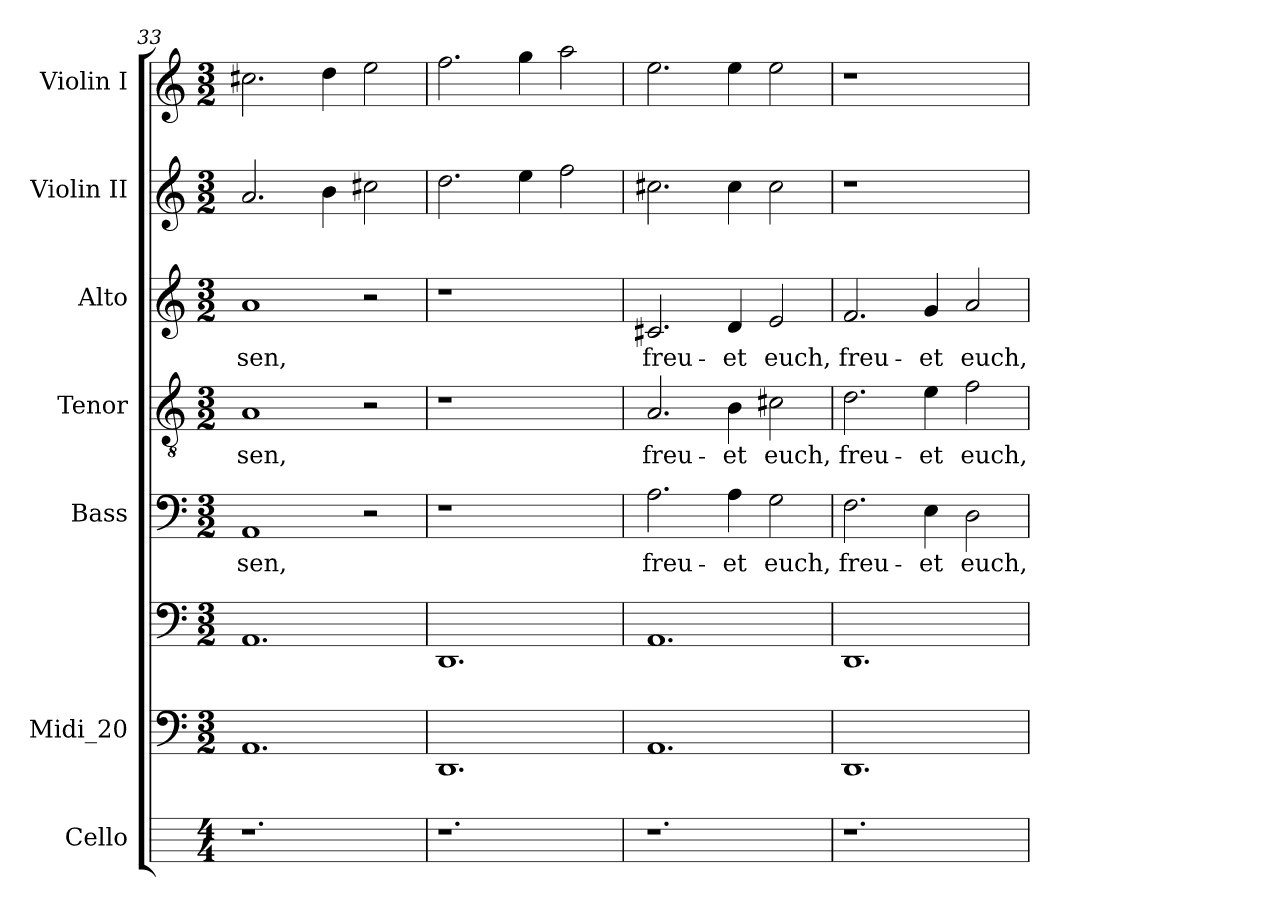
**kern	**kern	**kern	**kern	**text	**kern	**text	**kern	**text	**kern	**kern
*part7	*part6	*part6	*part5	*part5	*part4	*part4	*part3	*part3	*part2	*part1
*staff8	*staff7	*staff6	*staff5	*staff5	*staff4	*staff4	*staff3	*staff3	*staff2	*staff1
*I"Cello	*I"Midi_20	*	*I"Bass	*	*I"Tenor	*	*I"Alto	*	*I"Violin II	*I"Violin I
*	*	*	*I'B	*	*I'T	*	*I'A	*	*I'Vn II	*I'Vn I
*	*	*clefF4	*clefF4	*	*clefGv2	*	*clefG2	*	*clefG2	*clefG2
*	*k[]	*k[]	*k[]	*	*k[]	*	*k[]	*	*k[]	*k[]
*	*C:	*C:	*C:	*	*C:	*	*C:	*	*C:	*C:
*M4/4	*M3/2	*M3/2	*M3/2	*	*M3/2	*	*M3/2	*	*M3/2	*M3/2
=33	=33	=33	=33	=33	=33	=33	=33	=33	=33	=33
!	!	!	!	!LO:LY:b	!	!LO:LY:b	!	!LO:LY:b	!	!
1.r	1.AA	1.AA	1AA	sen,	1A	-sen,	1a	sen,	2.a	2.cc#X
.	.	.	.	.	.	.	.	.	4b	4dd
.	.	.	2r	.	2r	.	2r	.	2cc#X	2ee
=34	=34	=34	=34	=34	=34	=34	=34	=34	=34	=34
!	!	!	!LO:N:vis=1	!	!LO:N:vis=1	!	!LO:N:vis=1	!	!	!
1.r	1.DD	1.DD	1.r	.	1.r	.	1.r	.	2.dd	2.ff
.	.	.	.	.	.	.	.	.	4ee	4gg
.	.	.	.	.	.	.	.	.	2ff	2aa
=35	=35	=35	=35	=35	=35	=35	=35	=35	=35	=35
!	!	!	!	!LO:LY:b	!	!LO:LY:b	!	!LO:LY:b	!	!
1.r	1.AA	1.AA	2.A	freu-	2.A	freu-	2.c#X	freu-	2.cc#X	2.ee
!	!	!	!	!LO:LY:b	!	!LO:LY:b	!	!LO:LY:b	!	!
.	.	.	4A	-et	4B	-et	4d	-et	4cc#	4ee
!	!	!	!	!LO:LY:b	!	!LO:LY:b	!	!LO:LY:b	!	!
.	.	.	2G	euch,	2c#X	euch,	2e	euch,	2cc#	2ee
=36	=36	=36	=36	=36	=36	=36	=36	=36	=36	=36
!	!	!	!	!LO:LY:b	!	!LO:LY:b	!	!LO:LY:b	!LO:N:vis=1	!LO:N:vis=1
1.r	1.DD	1.DD	2.F	freu-	2.d	freu-	2.f	freu-	1.r	1.r
!	!	!	!	!LO:LY:b	!	!LO:LY:b	!	!LO:LY:b	!	!
.	.	.	4E	-et	4e	-et	4g	-et	.	.
!	!	!	!	!LO:LY:b	!	!LO:LY:b	!	!LO:LY:b	!	!
.	.	.	2D	euch,	2f	euch,	2a	euch,	.	.
=	=	=	=	=	=	=	=	=	=	=
*-	*-	*-	*-	*-	*-	*-	*-	*-	*-	*-
